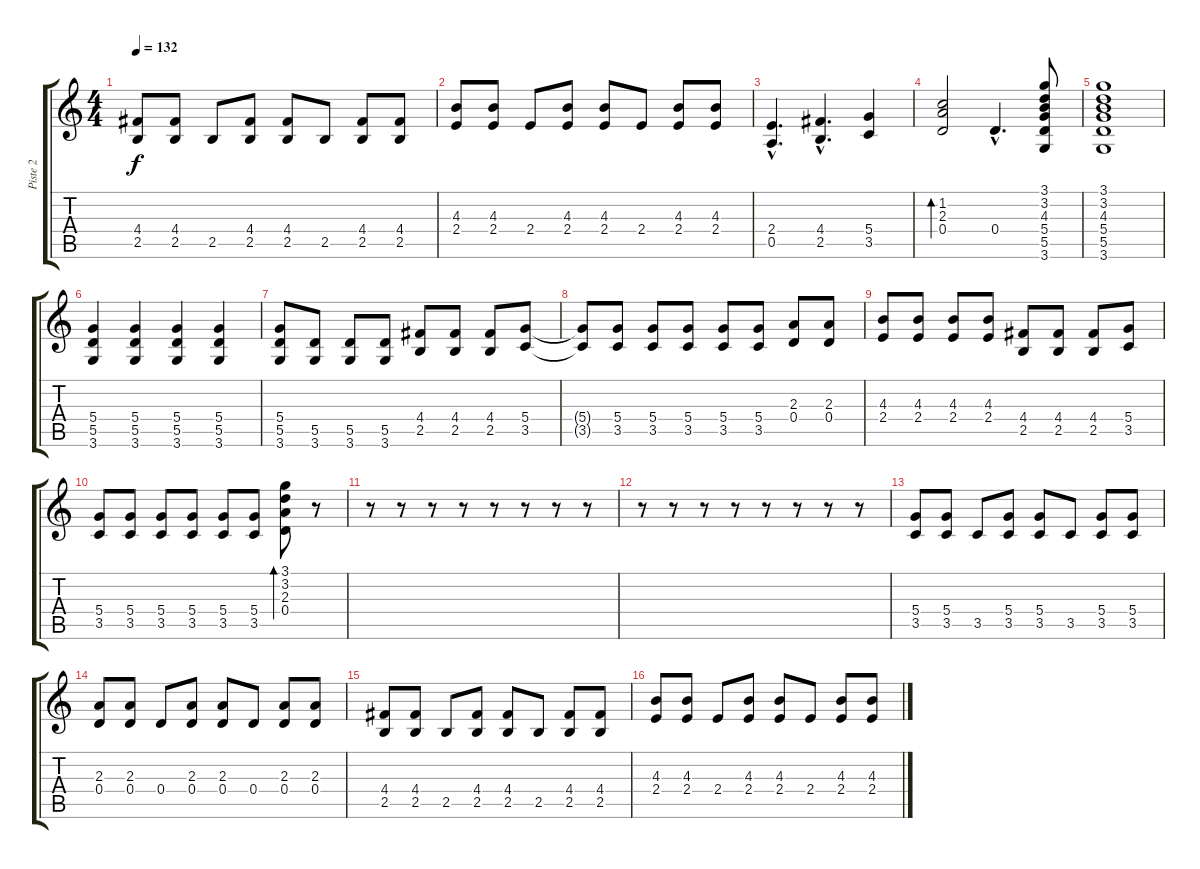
\track ("Piste 2" "Piste 2") {instrument acousticguitarsteel}
\staff {score tabs}
\tuning (E4 B3 G3 D3 A2 E2) {hide}
\ts (4 4)
\tempo 132
\clef g2
\ks c
(4.4 2.5).8{dy f} (4.4 2.5).8 2.5.8 (4.4 2.5).8 (4.4 2.5).8 2.5.8 (4.4 2.5).8 (4.4 2.5).8 |
(4.3 2.4).8 (4.3 2.4).8 2.4.8 (4.3 2.4).8 (4.3 2.4).8 2.4.8 (4.3 2.4).8 (4.3 2.4).8 |
(2.4{hac} 0.5{hac}).4{d} (4.4{hac} 2.5{hac}).4{d} (5.4 3.5).4 |
(1.2 2.3 0.4).2{bd 60} 0.4{hac}.4{d} (3.1 3.2 4.3 5.4 5.5 3.6).8 |
(3.1 3.2 4.3 5.4 5.5 3.6).1 |
(5.4 5.5 3.6).4 (5.4 5.5 3.6).4 (5.4 5.5 3.6).4 (5.4 5.5 3.6).4 |
(5.4 5.5 3.6).8 (5.5 3.6).8 (5.5 3.6).8 (5.5 3.6).8 (4.4 2.5).8 (4.4 2.5).8 (4.4 2.5).8 (5.4 3.5).8 |
(5.4{t} 3.5{t}).8 (5.4 3.5).8 (5.4 3.5).8 (5.4 3.5).8 (5.4 3.5).8 (5.4 3.5).8 (2.3 0.4).8 (2.3 0.4).8 |
(4.3 2.4).8 (4.3 2.4).8 (4.3 2.4).8 (4.3 2.4).8 (4.4 2.5).8 (4.4 2.5).8 (4.4 2.5).8 (5.4 3.5).8 |
(5.4 3.5).8 (5.4 3.5).8 (5.4 3.5).8 (5.4 3.5).8 (5.4 3.5).8 (5.4 3.5).8 (3.1 3.2 2.3 0.4).8{bd 60} r.8 |
r.8 r.8 r.8 r.8 r.8 r.8 r.8 r.8 |
r.8 r.8 r.8 r.8 r.8 r.8 r.8 r.8 |
(5.4 3.5).8 (5.4 3.5).8 3.5.8 (5.4 3.5).8 (5.4 3.5).8 3.5.8 (5.4 3.5).8 (5.4 3.5).8 |
(2.3 0.4).8 (2.3 0.4).8 0.4.8 (2.3 0.4).8 (2.3 0.4).8 0.4.8 (2.3 0.4).8 (2.3 0.4).8 |
(4.4 2.5).8 (4.4 2.5).8 2.5.8 (4.4 2.5).8 (4.4 2.5).8 2.5.8 (4.4 2.5).8 (4.4 2.5).8 |
(4.3 2.4).8 (4.3 2.4).8 2.4.8 (4.3 2.4).8 (4.3 2.4).8 2.4.8 (4.3 2.4).8 (4.3 2.4).8
